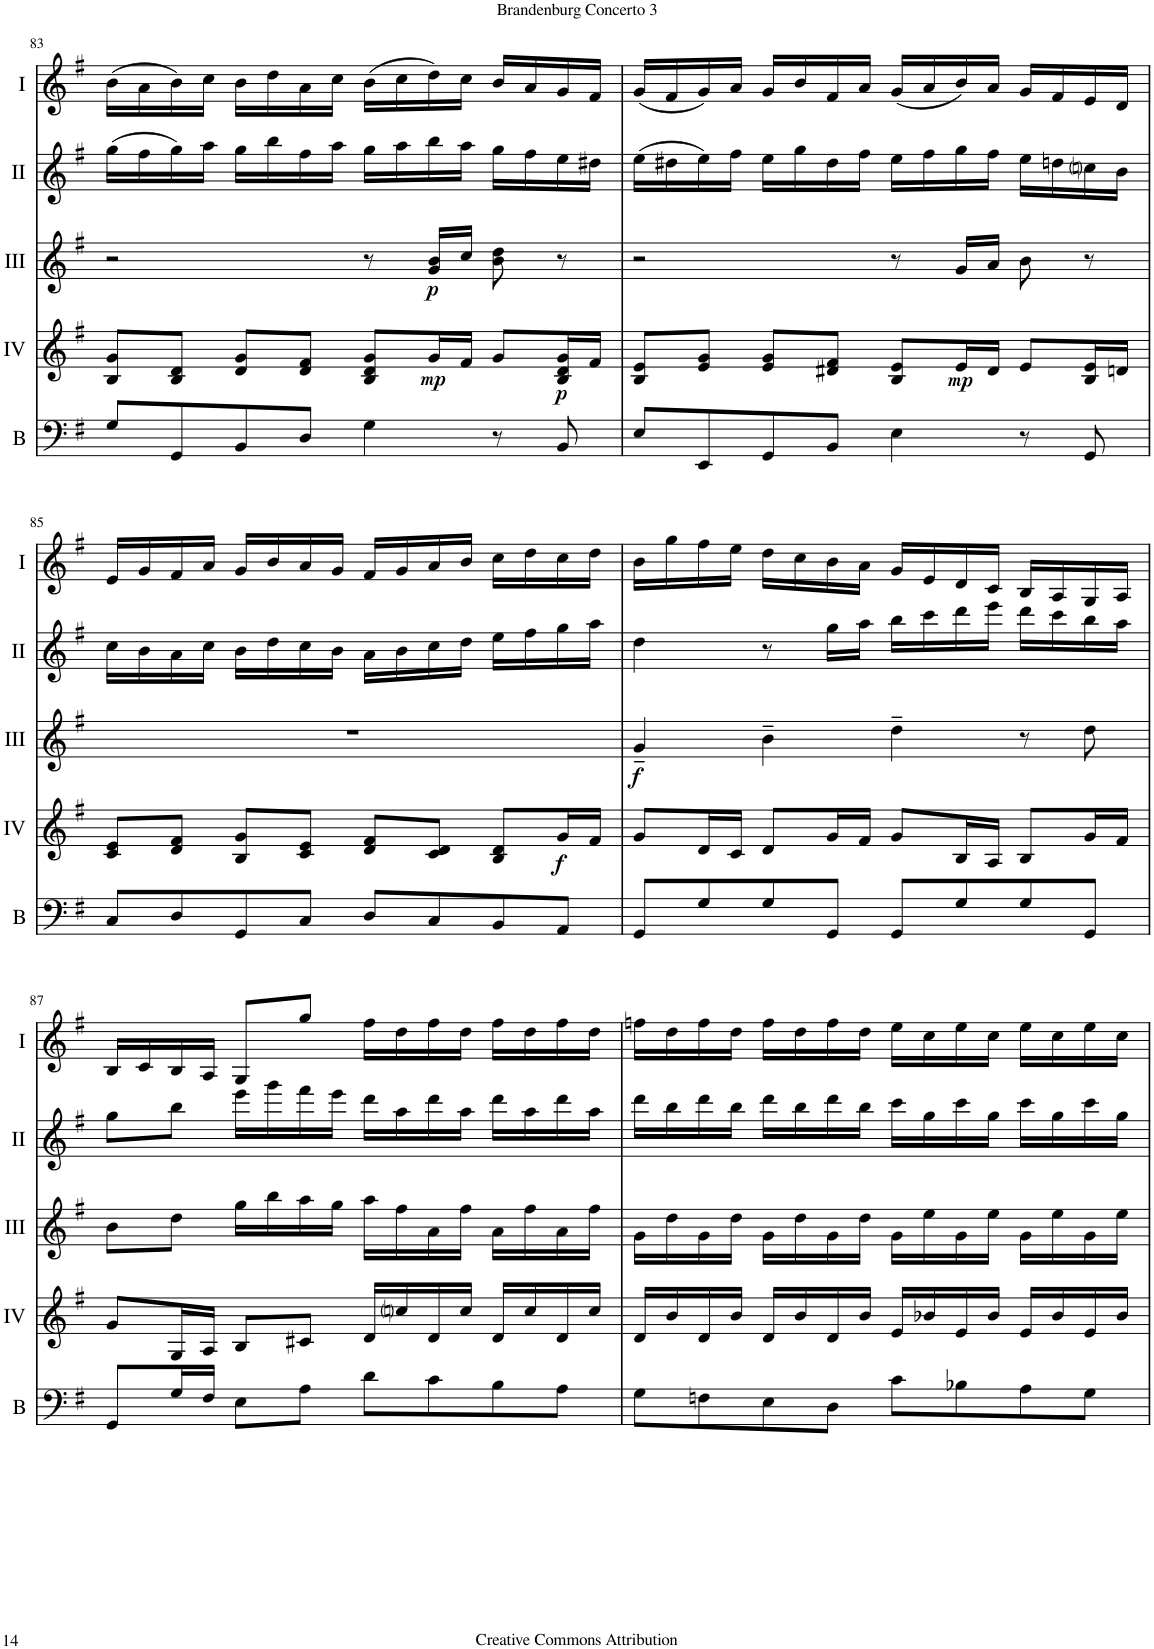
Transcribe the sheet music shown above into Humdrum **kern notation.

**kern	**kern	**dynam	**kern	**dynam	**kern	**kern
*part5	*part4	*part4	*part3	*part3	*part2	*part1
*staff5	*staff4	*staff4	*staff3	*staff3	*staff2	*staff1
*I"Bass	*I"Acc. 4	*	*I"Acc. 3	*	*I"Acc. 2	*I"Acc. 1
*I'B	*	*	*	*	*	*
!!LO:PB:g=z
*clefF4	*clefG2	*	*clefG2	*	*clefG2	*clefG2
*Trd7c12	*	*	*Trd7c12	*	*Trd7c12	*
*k[f#]	*k[f#]	*	*k[f#]	*	*k[f#]	*k[f#]
*M2/2	*M2/2	*	*M2/2	*	*M2/2	*M2/2
*met(c|)	*met(c|)	*	*met(c|)	*	*met(c|)	*met(c|)
=83	=83	=83	=83	=83	=83	=83
8G/L	8B/ 8g/L	.	2r	.	(16gg\LL	(16b\LL
.	.	.	.	.	16ff#\	16a\
8GG/	8B/ 8d/J	.	.	.	16gg\)	16b\)
.	.	.	.	.	16aa\JJ	16cc\JJ
8BB/	8d/ 8g/L	.	.	.	16gg\LL	16b\LL
.	.	.	.	.	16bb\	16dd\
8D/J	8d/ 8f#/J	.	.	.	16ff#\	16a\
.	.	.	.	.	16aa\JJ	16cc\JJ
4G\	8B/ 8d/ 8g/L	.	8r	.	16gg\LL	(16b\LL
.	.	.	.	.	16aa\	16cc\
!	!	!LO:DY:b	!	!LO:DY:b	!	!
.	16g/L	mp	16g/ 16b/LL	p	16bb\	16dd\)
.	16f#/JJ	.	16cc/JJ	.	16aa\JJ	16cc\JJ
8r	8g/L	.	8b\ 8dd\	.	16gg\LL	16b/LL
.	.	.	.	.	16ff#\	16a/
!	!	!LO:DY:b	!	!	!	!
8BB/	16B/ 16d/ 16g/L	p	8r	.	16ee\	16g/
.	16f#/JJ	.	.	.	16dd#X\JJ	16f#/JJ
=84	=84	=84	=84	=84	=84	=84
8E/L	8B/ 8e/L	.	2r	.	(16ee\LL	(16g/LL
.	.	.	.	.	16dd#X\	16f#/
8EE/	8e/ 8g/J	.	.	.	16ee\)	16g/)
.	.	.	.	.	16ff#\JJ	16a/JJ
8GG/	8e/ 8g/L	.	.	.	16ee\LL	16g/LL
.	.	.	.	.	16gg\	16b/
8BB/J	8d#X/ 8f#/J	.	.	.	16dd#\	16f#/
.	.	.	.	.	16ff#\JJ	16a/JJ
4E\	8B/ 8e/L	.	8r	.	16ee\LL	(16g/LL
.	.	.	.	.	16ff#\	16a/
!	!	!LO:DY:b	!	!	!	!
.	16e/L	mp	16g/LL	.	16gg\	16b/)
.	16d#/JJ	.	16a/JJ	.	16ff#\JJ	16a/JJ
8r	8e/L	.	8b\	.	16ee\LL	16g/LL
.	.	.	.	.	16ddn\	16f#/
8GG/	16B/ 16e/L	.	8r	.	16ccni\	16e/
.	16dn/JJ	.	.	.	16b\JJ	16d/JJ
!!LO:LB:g=z
=85	=85	=85	=85	=85	=85	=85
8C/L	8c/ 8e/L	.	1r	.	16cc\LL	16e/LL
.	.	.	.	.	16b\	16g/
8D/	8d/ 8f#/J	.	.	.	16a\	16f#/
.	.	.	.	.	16cc\JJ	16a/JJ
8GG/	8B/ 8g/L	.	.	.	16b\LL	16g/LL
.	.	.	.	.	16dd\	16b/
8C/J	8c/ 8e/J	.	.	.	16cc\	16a/
.	.	.	.	.	16b\JJ	16g/JJ
8D/L	8d/ 8f#/L	.	.	.	16a\LL	16f#/LL
.	.	.	.	.	16b\	16g/
8C/	8c/ 8d/J	.	.	.	16cc\	16a/
.	.	.	.	.	16dd\JJ	16b/JJ
8BB/	8B/ 8d/L	.	.	.	16ee\LL	16cc\LL
.	.	.	.	.	16ff#\	16dd\
!	!	!LO:DY:b	!	!	!	!
8AA/J	16g/L	f	.	.	16gg\	16cc\
.	16f#/JJ	.	.	.	16aa\JJ	16dd\JJ
=86	=86	=86	=86	=86	=86	=86
!	!	!	!	!LO:DY:b	!	!
8GG/L	8g/L	.	4g~/	f	4dd\	16b\LL
.	.	.	.	.	.	16gg\
8G/	16d/L	.	.	.	.	16ff#\
.	16c/JJ	.	.	.	.	16ee\JJ
8G/	8d/L	.	4b~\	.	8r	16dd\LL
.	.	.	.	.	.	16cc\
8GG/J	16g/L	.	.	.	16gg\LL	16b\
.	16f#/JJ	.	.	.	16aa\JJ	16a\JJ
8GG/L	8g/L	.	4dd~\	.	16bb\LL	16g/LL
.	.	.	.	.	16ccc\	16e/
8G/	16B/L	.	.	.	16ddd\	16d/
.	16A/JJ	.	.	.	16eee\JJ	16c/JJ
8G/	8B/L	.	8r	.	16ddd\LL	16B/LL
.	.	.	.	.	16ccc\	16A/
8GG/J	16g/L	.	8dd\	.	16bb\	16G/
.	16f#/JJ	.	.	.	16aa\JJ	16A/JJ
!!LO:LB:g=z
=87	=87	=87	=87	=87	=87	=87
8GG/L	8g/L	.	8b\L	.	8gg\L	16B/LL
.	.	.	.	.	.	16c/
16G/L	16G/L	.	8dd\J	.	8bb\J	16B/
16F#/JJ	16A/JJ	.	.	.	.	16A/JJ
8E\L	8B/L	.	16gg\LL	.	16eee\LL	8G/L
.	.	.	16bb\	.	16ggg\	.
8A\J	8c#X/J	.	16aa\	.	16fff#\	8gg/J
.	.	.	16gg\JJ	.	16eee\JJ	.
8d\L	16d/LL	.	16aa\LL	.	16ddd\LL	16ff#\LL
.	16ccni/	.	16ff#\	.	16aa\	16dd\
8c\	16d/	.	16a\	.	16ddd\	16ff#\
.	16cc/JJ	.	16ff#\JJ	.	16aa\JJ	16dd\JJ
8B\	16d/LL	.	16a\LL	.	16ddd\LL	16ff#\LL
.	16cc/	.	16ff#\	.	16aa\	16dd\
8A\J	16d/	.	16a\	.	16ddd\	16ff#\
.	16cc/JJ	.	16ff#\JJ	.	16aa\JJ	16dd\JJ
=88	=88	=88	=88	=88	=88	=88
8G\L	16d/LL	.	16g\LL	.	16ddd\LL	16ffn\LL
.	16b/	.	16dd\	.	16bb\	16dd\
8Fn\	16d/	.	16g\	.	16ddd\	16ff\
.	16b/JJ	.	16dd\JJ	.	16bb\JJ	16dd\JJ
8E\	16d/LL	.	16g\LL	.	16ddd\LL	16ff\LL
.	16b/	.	16dd\	.	16bb\	16dd\
8D\J	16d/	.	16g\	.	16ddd\	16ff\
.	16b/JJ	.	16dd\JJ	.	16bb\JJ	16dd\JJ
8c\L	16e/LL	.	16g\LL	.	16ccc\LL	16ee\LL
.	16b-X/	.	16ee\	.	16gg\	16cc\
8B-X\	16e/	.	16g\	.	16ccc\	16ee\
.	16b-/JJ	.	16ee\JJ	.	16gg\JJ	16cc\JJ
8A\	16e/LL	.	16g\LL	.	16ccc\LL	16ee\LL
.	16b-/	.	16ee\	.	16gg\	16cc\
8G\J	16e/	.	16g\	.	16ccc\	16ee\
.	16b-/JJ	.	16ee\JJ	.	16gg\JJ	16cc\JJ
=	=	=	=	=	=	=
*-	*-	*-	*-	*-	*-	*-
